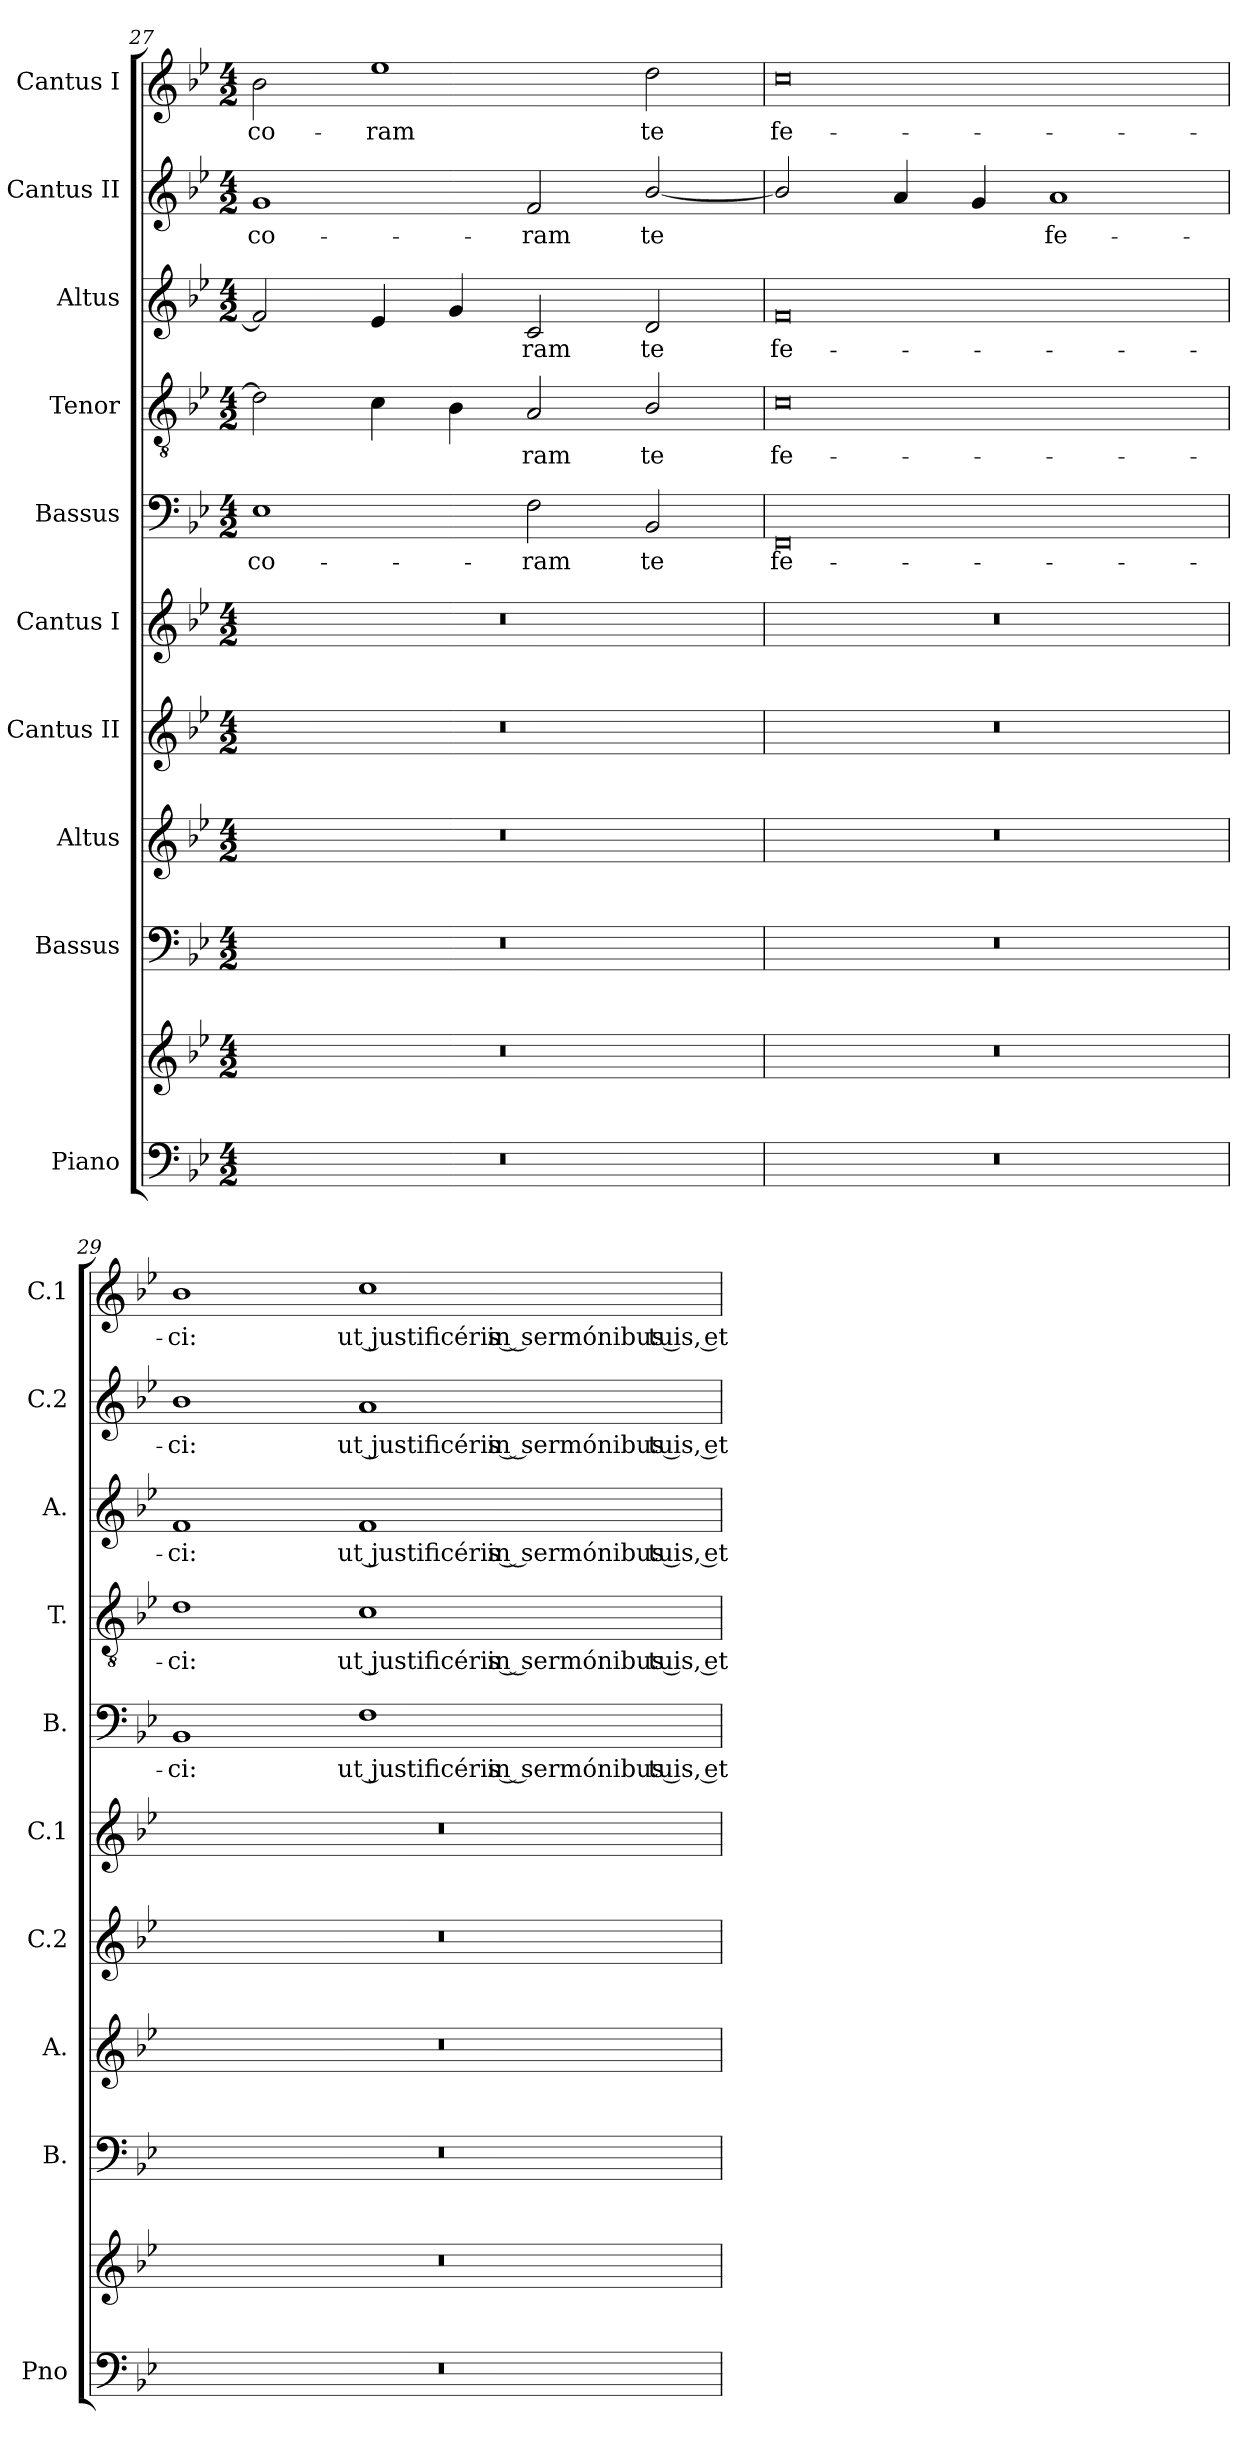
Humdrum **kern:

**kern	**kern	**kern	**kern	**kern	**kern	**kern	**text	**kern	**text	**kern	**text	**kern	**text	**kern	**text
*part10	*part10	*part9	*part8	*part7	*part6	*part5	*part5	*part4	*part4	*part3	*part3	*part2	*part2	*part1	*part1
*staff11	*staff10	*staff9	*staff8	*staff7	*staff6	*staff5	*staff5	*staff4	*staff4	*staff3	*staff3	*staff2	*staff2	*staff1	*staff1
*I"Piano	*	*I"Bassus	*I"Altus	*I"Cantus II	*I"Cantus I	*I"Bassus	*	*I"Tenor	*	*I"Altus	*	*I"Cantus II	*	*I"Cantus I	*
*I'Pno	*	*I'B.	*I'A.	*I'C.2	*I'C.1	*I'B.	*	*I'T.	*	*I'A.	*	*I'C.2	*	*I'C.1	*
*clefF4	*clefG2	*clefF4	*clefG2	*clefG2	*clefG2	*clefF4	*	*clefGv2	*	*clefG2	*	*clefG2	*	*clefG2	*
*	*	*	*	*	*	*	*	*ITrd7c12	*	*	*	*	*	*	*
*k[b-e-]	*k[b-e-]	*k[b-e-]	*k[b-e-]	*k[b-e-]	*k[b-e-]	*k[b-e-]	*	*k[b-e-]	*	*k[b-e-]	*	*k[b-e-]	*	*k[b-e-]	*
*B-:	*B-:	*B-:	*B-:	*B-:	*B-:	*B-:	*	*B-:	*	*B-:	*	*B-:	*	*B-:	*
*M4/2	*M4/2	*M4/2	*M4/2	*M4/2	*M4/2	*M4/2	*	*M4/2	*	*M4/2	*	*M4/2	*	*M4/2	*
=27	=27	=27	=27	=27	=27	=27	=27	=27	=27	=27	=27	=27	=27	=27	=27
!LO:N:vis=1	!LO:N:vis=1	!LO:N:vis=1	!LO:N:vis=1	!LO:N:vis=1	!LO:N:vis=1	!	!	!	!	!	!	!	!	!	!
!	!	!	!	!	!	!	!LO:LY:b:color=#000000	!	!	!	!	!	!	!	!
!	!	!	!	!	!	!	!	!	!	!	!	!	!LO:LY:b:color=#000000	!	!
!	!	!	!	!	!	!	!	!	!	!	!	!	!	!	!LO:LY:b:color=#000000
0r	0r	0r	0r	0r	0r	1E-i	co-	2Di\]	.	2fi/]	.	1gi	co-	2b-i\	co-
!	!	!	!	!	!	!	!	!	!	!	!	!	!	!	!LO:LY:b:color=#000000
.	.	.	.	.	.	.	.	4Ci\	.	4e-i/	.	.	.	1ee-i	-ram
.	.	.	.	.	.	.	.	4BB-i\	.	4gi/	.	.	.	.	.
!	!	!	!	!	!	!	!LO:LY:b:color=#000000	!	!	!	!	!	!	!	!
!	!	!	!	!	!	!	!	!	!LO:LY:b:color=#000000	!	!	!	!	!	!
!	!	!	!	!	!	!	!	!	!	!	!LO:LY:b:color=#000000	!	!	!	!
!	!	!	!	!	!	!	!	!	!	!	!	!	!LO:LY:b:color=#000000	!	!
.	.	.	.	.	.	2Fi\	-ram	2AAi/	-ram	2ci/	-ram	2fi/	-ram	.	.
!	!	!	!	!	!	!	!LO:LY:b:color=#000000	!	!	!	!	!	!	!	!
!	!	!	!	!	!	!	!	!	!LO:LY:b:color=#000000	!	!	!	!	!	!
!	!	!	!	!	!	!	!	!	!	!	!LO:LY:b:color=#000000	!	!	!	!
!	!	!	!	!	!	!	!	!	!	!	!	!	!LO:LY:b:color=#000000	!	!
!	!	!	!	!	!	!	!	!	!	!	!	!	!	!	!LO:LY:b:color=#000000
.	.	.	.	.	.	2BB-i/	te	2BB-i/	te	2di/	te	[2b-i/	te	2ddi\	te
=28	=28	=28	=28	=28	=28	=28	=28	=28	=28	=28	=28	=28	=28	=28	=28
!LO:N:vis=1	!LO:N:vis=1	!LO:N:vis=1	!LO:N:vis=1	!LO:N:vis=1	!LO:N:vis=1	!	!	!	!	!	!	!	!	!	!
!	!	!	!	!	!	!	!LO:LY:b:color=#000000	!	!	!	!	!	!	!	!
!	!	!	!	!	!	!	!	!	!LO:LY:b:color=#000000	!	!	!	!	!	!
!	!	!	!	!	!	!	!	!	!	!	!LO:LY:b:color=#000000	!	!	!	!
!	!	!	!	!	!	!	!	!	!	!	!	!	!	!	!LO:LY:b:color=#000000
0r	0r	0r	0r	0r	0r	0FFi	fe-	0Ci	fe-	0fi	fe-	2b-i/]	.	0cci	fe-
.	.	.	.	.	.	.	.	.	.	.	.	4ai/	.	.	.
.	.	.	.	.	.	.	.	.	.	.	.	4gi/	.	.	.
!	!	!	!	!	!	!	!	!	!	!	!	!	!LO:LY:b:color=#000000	!	!
.	.	.	.	.	.	.	.	.	.	.	.	1ai	fe-	.	.
!!LO:LB:g=z
=29	=29	=29	=29	=29	=29	=29	=29	=29	=29	=29	=29	=29	=29	=29	=29
!LO:N:vis=1	!LO:N:vis=1	!LO:N:vis=1	!LO:N:vis=1	!LO:N:vis=1	!LO:N:vis=1	!	!	!	!	!	!	!	!	!	!
!	!	!	!	!	!	!	!LO:LY:b:color=#000000	!	!	!	!	!	!	!	!
!	!	!	!	!	!	!	!	!	!LO:LY:b:color=#000000	!	!	!	!	!	!
!	!	!	!	!	!	!	!	!	!	!	!LO:LY:b:color=#000000	!	!	!	!
!	!	!	!	!	!	!	!	!	!	!	!	!	!LO:LY:b:color=#000000	!	!
!	!	!	!	!	!	!	!	!	!	!	!	!	!	!	!LO:LY:b:color=#000000
0r	0r	0r	0r	0r	0r	1BB-i	-ci:	1Di	-ci:	1fi	-ci:	1b-i	-ci:	1b-i	-ci:
!	!	!	!	!	!	!	!LO:LY:b:color=#000000	!	!	!	!	!	!	!	!
!	!	!	!	!	!	!	!	!	!LO:LY:b:color=#000000	!	!	!	!	!	!
!	!	!	!	!	!	!	!	!	!	!	!LO:LY:b:color=#000000	!	!	!	!
!	!	!	!	!	!	!	!	!	!	!	!	!	!LO:LY:b:color=#000000	!	!
!	!	!	!	!	!	!	!	!	!	!	!	!	!	!	!LO:LY:b:color=#000000
.	.	.	.	.	.	1Fi	ut justiﬁcéris in sermónibus tuis, et	1Ci	ut justiﬁcéris in sermónibus tuis, et	1fi	ut justiﬁcéris in sermónibus tuis, et	1ai	ut justiﬁcéris in sermónibus tuis, et	1cci	ut justiﬁcéris in sermónibus tuis, et
=	=	=	=	=	=	=	=	=	=	=	=	=	=	=	=
*-	*-	*-	*-	*-	*-	*-	*-	*-	*-	*-	*-	*-	*-	*-	*-
